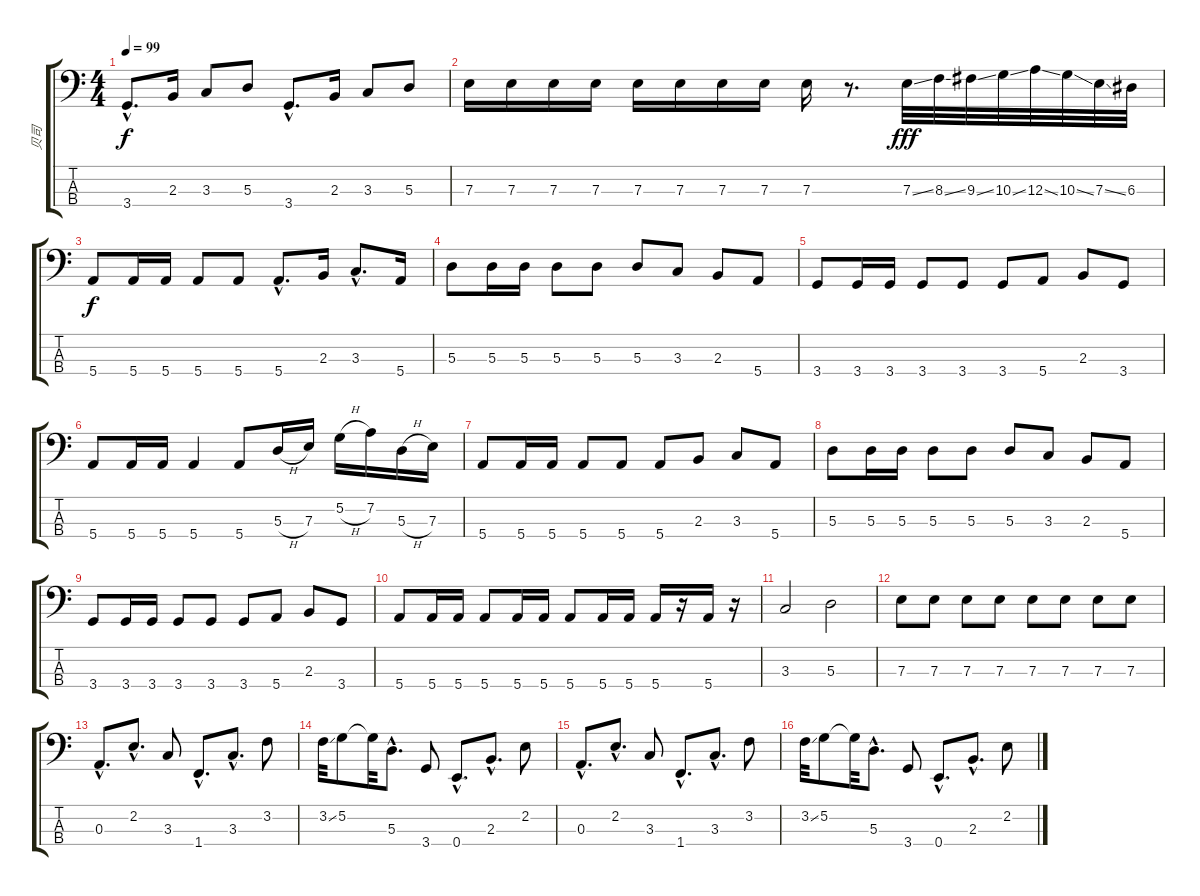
\track ("贝司" "贝司") {instrument electricbassfinger}
\staff {score tabs}
\tuning (G2 D2 A1 E1) {hide}
\ts (4 4)
\tempo 99
\clef f4
\ks c
3.4{hac}.8{d dy f} 2.3.16 3.3.8 5.3.8 3.4{hac}.8{d} 2.3.16 3.3.8 5.3.8 |
7.3.16 7.3.16 7.3.16 7.3.16 7.3.16 7.3.16 7.3.16 7.3.16 7.3.16 r.8{d} 7.3{ss}.32{dy fff} 8.3{ss}.32 9.3{ss}.32 10.3{ss}.32 12.3{ss}.32 10.3{ss}.32 7.3{ss}.32 6.3.32 |
5.4.8{dy f} 5.4.16 5.4.16 5.4.8 5.4.8 5.4{hac}.8{d} 2.3.16 3.3{hac}.8{d} 5.4.16 |
5.3.8 5.3.16 5.3.16 5.3.8 5.3.8 5.3.8 3.3.8 2.3.8 5.4.8 |
3.4.8 3.4.16 3.4.16 3.4.8 3.4.8 3.4.8 5.4.8 2.3.8 3.4.8 |
5.4.8 5.4.16 5.4.16 5.4.4 5.4.8 5.3{h}.16 7.3.16 5.2{h}.16 7.2.16 5.3{h}.16 7.3.16 |
5.4.8 5.4.16 5.4.16 5.4.8 5.4.8 5.4.8 2.3.8 3.3.8 5.4.8 |
5.3.8 5.3.16 5.3.16 5.3.8 5.3.8 5.3.8 3.3.8 2.3.8 5.4.8 |
3.4.8 3.4.16 3.4.16 3.4.8 3.4.8 3.4.8 5.4.8 2.3.8 3.4.8 |
5.4.8 5.4.16 5.4.16 5.4.8 5.4.16 5.4.16 5.4.8 5.4.16 5.4.16 5.4.16 r.16 5.4.16 r.16 |
3.3.2 5.3.2 |
7.3.8 7.3.8 7.3.8 7.3.8 7.3.8 7.3.8 7.3.8 7.3.8 |
0.3{hac}.8{d} 2.2{hac}.8{d} 3.3.8 1.4{hac}.8{d} 3.3{hac}.8{d} 3.2.8 |
3.2{ss}.32 5.2.8 5.2{t}.32 5.3{hac}.8{d} 3.4.8 0.4{hac}.8{d} 2.3{hac}.8{d} 2.2.8 |
0.3{hac}.8{d} 2.2{hac}.8{d} 3.3.8 1.4{hac}.8{d} 3.3{hac}.8{d} 3.2.8 |
3.2{ss}.32 5.2.8 5.2{t}.32 5.3{hac}.8{d} 3.4.8 0.4{hac}.8{d} 2.3{hac}.8{d} 2.2.8
